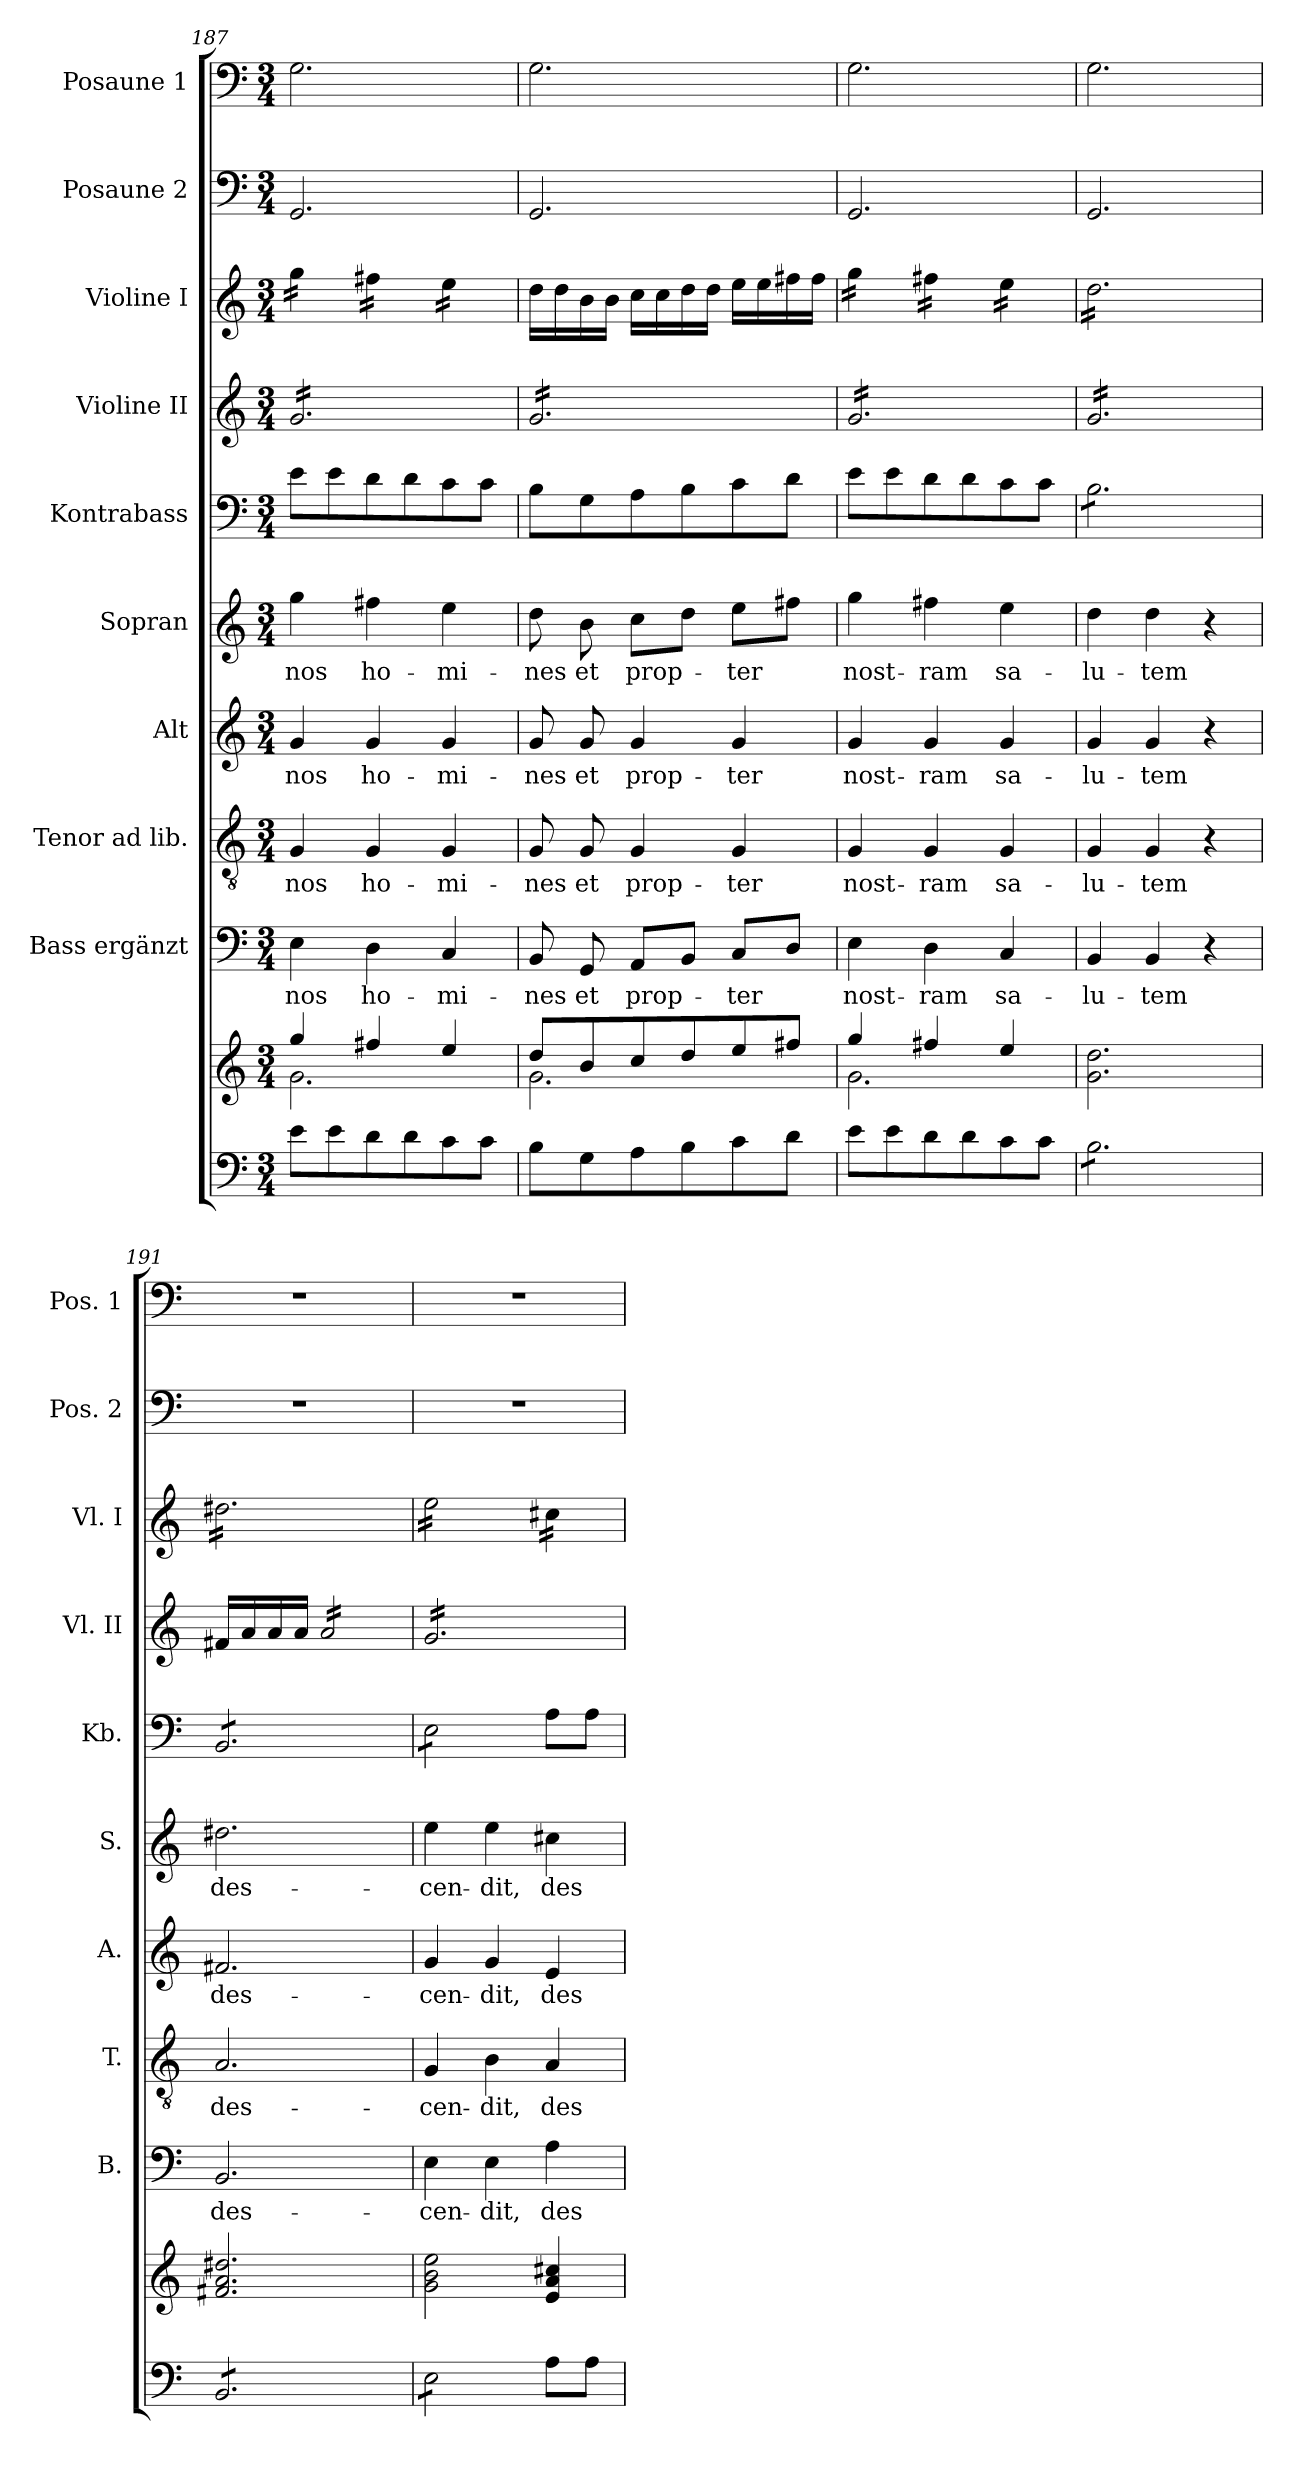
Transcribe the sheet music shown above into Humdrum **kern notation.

**kern	**kern	**kern	**text	**kern	**text	**kern	**text	**kern	**text	**kern	**kern	**kern	**kern	**kern
*part10	*part10	*part9	*part9	*part8	*part8	*part7	*part7	*part6	*part6	*part5	*part4	*part3	*part2	*part1
*staff11	*staff10	*staff9	*staff9	*staff8	*staff8	*staff7	*staff7	*staff6	*staff6	*staff5	*staff4	*staff3	*staff2	*staff1
*	*	*I"Bass ergänzt	*	*I"Tenor ad lib.	*	*I"Alt	*	*I"Sopran	*	*I"Kontrabass	*I"Violine II	*I"Violine I	*I"Posaune 2	*I"Posaune 1
*	*	*I'B.	*	*I'T.	*	*I'A.	*	*I'S.	*	*I'Kb.	*I'Vl. II	*I'Vl. I	*I'Pos. 2	*I'Pos. 1
!!LO:PB:g=z
*clefF4	*clefG2	*clefF4	*	*clefGv2	*	*clefG2	*	*clefG2	*	*clefF4	*clefG2	*clefG2	*clefF4	*clefF4
*	*	*	*	*	*	*	*	*	*	*ITrd7c12	*	*	*	*
*k[]	*k[]	*k[]	*	*k[]	*	*k[]	*	*k[]	*	*k[]	*k[]	*k[]	*k[]	*k[]
*C:	*C:	*C:	*	*C:	*	*C:	*	*C:	*	*C:	*C:	*C:	*C:	*C:
*M3/4	*M3/4	*M3/4	*	*M3/4	*	*M3/4	*	*M3/4	*	*M3/4	*M3/4	*M3/4	*M3/4	*M3/4
=187	=187	=187	=187	=187	=187	=187	=187	=187	=187	=187	=187	=187	=187	=187
*	*^	*	*	*	*	*	*	*	*	*	*	*	*	*
!	!	!	!	!LO:LY:b	!	!LO:LY:b	!	!LO:LY:b	!	!LO:LY:b	!	!	!	!	!
*	*	*	*	*	*	*	*	*	*	*	*	*tremolo	*	*	*
*	*	*	*	*	*	*	*	*	*	*	*	*	*tremolo	*	*
8e\L	4gg/	2.g\	4E\	nos	4G/	nos	4g/	nos	4gg\	nos	8E\L	16g/LL	16gg\LL	2.GG/	2.G\
.	.	.	.	.	.	.	.	.	.	.	.	16g/	16gg\	.	.
8e\	.	.	.	.	.	.	.	.	.	.	8E\	16g/	16gg\	.	.
.	.	.	.	.	.	.	.	.	.	.	.	16g/	16gg\JJ	.	.
!	!	!	!	!LO:LY:b	!	!LO:LY:b	!	!LO:LY:b	!	!LO:LY:b	!	!	!	!	!
8d\	4ff#X/	.	4D\	ho-	4G/	ho-	4g/	ho-	4ff#X\	ho-	8D\	16g/	16ff#X\LL	.	.
.	.	.	.	.	.	.	.	.	.	.	.	16g/	16ff#X\	.	.
8d\	.	.	.	.	.	.	.	.	.	.	8D\	16g/	16ff#X\	.	.
.	.	.	.	.	.	.	.	.	.	.	.	16g/	16ff#X\JJ	.	.
!	!	!	!	!LO:LY:b	!	!LO:LY:b	!	!LO:LY:b	!	!LO:LY:b	!	!	!	!	!
8c\	4ee/	.	4C/	-mi-	4G/	-mi-	4g/	-mi-	4ee\	-mi-	8C\	16g/	16ee\LL	.	.
.	.	.	.	.	.	.	.	.	.	.	.	16g/	16ee\	.	.
8c\J	.	.	.	.	.	.	.	.	.	.	8C\J	16g/	16ee\	.	.
.	.	.	.	.	.	.	.	.	.	.	.	16g/JJ	16ee\JJ	.	.
*	*	*	*	*	*	*	*	*	*	*	*	*	*Xtremolo	*	*
=188	=188	=188	=188	=188	=188	=188	=188	=188	=188	=188	=188	=188	=188	=188	=188
!	!	!	!	!LO:LY:b	!	!LO:LY:b	!	!LO:LY:b	!	!LO:LY:b	!	!	!	!	!
8B\L	8dd/L	2.g\	8BB/	-nes	8G/	-nes	8g/	-nes	8dd\	-nes	8BB\L	16g/LL	16dd\LL	2.GG/	2.G\
.	.	.	.	.	.	.	.	.	.	.	.	16g/	16dd\	.	.
!	!	!	!	!LO:LY:b	!	!LO:LY:b	!	!LO:LY:b	!	!LO:LY:b	!	!	!	!	!
8G\	8b/	.	8GG/	et	8G/	et	8g/	et	8b\	et	8GG\	16g/	16b\	.	.
.	.	.	.	.	.	.	.	.	.	.	.	16g/	16b\JJ	.	.
!	!	!	!	!LO:LY:b	!	!LO:LY:b	!	!LO:LY:b	!	!LO:LY:b	!	!	!	!	!
8A\	8cc/	.	8AA/L	prop-	4G/	prop-	4g/	prop-	8cc\L	prop-	8AA\	16g/	16cc\LL	.	.
.	.	.	.	.	.	.	.	.	.	.	.	16g/	16cc\	.	.
8B\	8dd/	.	8BB/J	.	.	.	.	.	8dd\J	.	8BB\	16g/	16dd\	.	.
.	.	.	.	.	.	.	.	.	.	.	.	16g/	16dd\JJ	.	.
!	!	!	!	!LO:LY:b	!	!LO:LY:b	!	!LO:LY:b	!	!LO:LY:b	!	!	!	!	!
8c\	8ee/	.	8C/L	-ter	4G/	-ter	4g/	-ter	8ee\L	-ter	8C\	16g/	16ee\LL	.	.
.	.	.	.	.	.	.	.	.	.	.	.	16g/	16ee\	.	.
8d\J	8ff#X/J	.	8D/J	.	.	.	.	.	8ff#X\J	.	8D\J	16g/	16ff#X\	.	.
.	.	.	.	.	.	.	.	.	.	.	.	16g/JJ	16ff#\JJ	.	.
=189	=189	=189	=189	=189	=189	=189	=189	=189	=189	=189	=189	=189	=189	=189	=189
!	!	!	!	!LO:LY:b	!	!LO:LY:b	!	!LO:LY:b	!	!LO:LY:b	!	!	!	!	!
*	*	*	*	*	*	*	*	*	*	*	*	*	*tremolo	*	*
8e\L	4gg/	2.g\	4E\	nost-	4G/	nost-	4g/	nost-	4gg\	nost-	8E\L	16g/LL	16gg\LL	2.GG/	2.G\
.	.	.	.	.	.	.	.	.	.	.	.	16g/	16gg\	.	.
8e\	.	.	.	.	.	.	.	.	.	.	8E\	16g/	16gg\	.	.
.	.	.	.	.	.	.	.	.	.	.	.	16g/	16gg\JJ	.	.
!	!	!	!	!LO:LY:b	!	!LO:LY:b	!	!LO:LY:b	!	!LO:LY:b	!	!	!	!	!
8d\	4ff#X/	.	4D\	-ram	4G/	-ram	4g/	-ram	4ff#X\	-ram	8D\	16g/	16ff#X\LL	.	.
.	.	.	.	.	.	.	.	.	.	.	.	16g/	16ff#X\	.	.
8d\	.	.	.	.	.	.	.	.	.	.	8D\	16g/	16ff#X\	.	.
.	.	.	.	.	.	.	.	.	.	.	.	16g/	16ff#X\JJ	.	.
!	!	!	!	!LO:LY:b	!	!LO:LY:b	!	!LO:LY:b	!	!LO:LY:b	!	!	!	!	!
8c\	4ee/	.	4C/	sa-	4G/	sa-	4g/	sa-	4ee\	sa-	8C\	16g/	16ee\LL	.	.
.	.	.	.	.	.	.	.	.	.	.	.	16g/	16ee\	.	.
8c\J	.	.	.	.	.	.	.	.	.	.	8C\J	16g/	16ee\	.	.
.	.	.	.	.	.	.	.	.	.	.	.	16g/JJ	16ee\JJ	.	.
*	*v	*v	*	*	*	*	*	*	*	*	*	*	*	*	*
=190	=190	=190	=190	=190	=190	=190	=190	=190	=190	=190	=190	=190	=190	=190
!	!	!	!LO:LY:b	!	!LO:LY:b	!	!LO:LY:b	!	!LO:LY:b	!	!	!	!	!
*tremolo	*	*	*	*	*	*	*	*	*	*	*	*	*	*
*	*	*	*	*	*	*	*	*	*	*tremolo	*	*	*	*
8B\L	2.g\ 2.dd\	4BB/	-lu-	4G/	-lu-	4g/	-lu-	4dd\	-lu-	8BB\L	16g/LL	16dd\LL	2.GG/	2.G\
.	.	.	.	.	.	.	.	.	.	.	16g/	16dd\	.	.
8B\	.	.	.	.	.	.	.	.	.	8BB\	16g/	16dd\	.	.
.	.	.	.	.	.	.	.	.	.	.	16g/	16dd\	.	.
!	!	!	!LO:LY:b	!	!LO:LY:b	!	!LO:LY:b	!	!LO:LY:b	!	!	!	!	!
8B\	.	4BB/	-tem	4G/	-tem	4g/	-tem	4dd\	-tem	8BB\	16g/	16dd\	.	.
.	.	.	.	.	.	.	.	.	.	.	16g/	16dd\	.	.
8B\	.	.	.	.	.	.	.	.	.	8BB\	16g/	16dd\	.	.
.	.	.	.	.	.	.	.	.	.	.	16g/	16dd\	.	.
8B\	.	4r	.	4r	.	4r	.	4r	.	8BB\	16g/	16dd\	.	.
.	.	.	.	.	.	.	.	.	.	.	16g/	16dd\	.	.
8B\J	.	.	.	.	.	.	.	.	.	8BB\J	16g/	16dd\	.	.
.	.	.	.	.	.	.	.	.	.	.	16g/JJ	16dd\JJ	.	.
*	*	*	*	*	*	*	*	*	*	*	*Xtremolo	*	*	*
=191	=191	=191	=191	=191	=191	=191	=191	=191	=191	=191	=191	=191	=191	=191
!	!	!	!LO:LY:b	!	!LO:LY:b	!	!LO:LY:b	!	!LO:LY:b	!	!	!	!	!
8BB/L	2.f#X/ 2.a/ 2.dd#X/	2.BB/	des-	2.A/	des-	2.f#X/	des-	2.dd#X\	des-	8BBB/L	16f#X/LL	16dd#X\LL	2.r	2.r
.	.	.	.	.	.	.	.	.	.	.	16a/	16dd#X\	.	.
8BB/	.	.	.	.	.	.	.	.	.	8BBB/	16a/	16dd#X\	.	.
.	.	.	.	.	.	.	.	.	.	.	16a/JJ	16dd#X\	.	.
*	*	*	*	*	*	*	*	*	*	*	*tremolo	*	*	*
8BB/	.	.	.	.	.	.	.	.	.	8BBB/	16a/LL	16dd#X\	.	.
.	.	.	.	.	.	.	.	.	.	.	16a/	16dd#X\	.	.
8BB/	.	.	.	.	.	.	.	.	.	8BBB/	16a/	16dd#X\	.	.
.	.	.	.	.	.	.	.	.	.	.	16a/	16dd#X\	.	.
8BB/	.	.	.	.	.	.	.	.	.	8BBB/	16a/	16dd#X\	.	.
.	.	.	.	.	.	.	.	.	.	.	16a/	16dd#X\	.	.
8BB/J	.	.	.	.	.	.	.	.	.	8BBB/J	16a/	16dd#X\	.	.
.	.	.	.	.	.	.	.	.	.	.	16a/JJ	16dd#X\JJ	.	.
!!LO:PB:g=z
=192	=192	=192	=192	=192	=192	=192	=192	=192	=192	=192	=192	=192	=192	=192
!	!	!	!LO:LY:b	!	!LO:LY:b	!	!LO:LY:b	!	!LO:LY:b	!	!	!	!	!
8E\L	2g\ 2b\ 2ee\	4E\	-cen-	4G/	-cen-	4g/	-cen-	4ee\	-cen-	8EE\L	16g/LL	16ee\LL	2.r	2.r
.	.	.	.	.	.	.	.	.	.	.	16g/	16ee\	.	.
8E\	.	.	.	.	.	.	.	.	.	8EE\	16g/	16ee\	.	.
.	.	.	.	.	.	.	.	.	.	.	16g/	16ee\	.	.
!	!	!	!LO:LY:b	!	!LO:LY:b	!	!LO:LY:b	!	!LO:LY:b	!	!	!	!	!
8E\	.	4E\	-dit,	4B\	-dit,	4g/	-dit,	4ee\	-dit,	8EE\	16g/	16ee\	.	.
.	.	.	.	.	.	.	.	.	.	.	16g/	16ee\	.	.
8E\J	.	.	.	.	.	.	.	.	.	8EE\J	16g/	16ee\	.	.
*	*	*	*	*	*	*	*	*	*	*Xtremolo	*	*	*	*
*Xtremolo	*	*	*	*	*	*	*	*	*	*	*	*	*	*
.	.	.	.	.	.	.	.	.	.	.	16g/	16ee\JJ	.	.
!	!	!	!LO:LY:b	!	!LO:LY:b	!	!LO:LY:b	!	!LO:LY:b	!	!	!	!	!
8A\L	4e/ 4a/ 4cc#X/	4A\	des-	4A/	des-	4e/	des-	4cc#X\	des-	8AA\L	16g/	16cc#X\LL	.	.
.	.	.	.	.	.	.	.	.	.	.	16g/	16cc#X\	.	.
8A\J	.	.	.	.	.	.	.	.	.	8AA\J	16g/	16cc#X\	.	.
.	.	.	.	.	.	.	.	.	.	.	16g/JJ	16cc#X\JJ	.	.
*	*	*	*	*	*	*	*	*	*	*	*	*Xtremolo	*	*
*	*	*	*	*	*	*	*	*	*	*	*Xtremolo	*	*	*
=	=	=	=	=	=	=	=	=	=	=	=	=	=	=
*-	*-	*-	*-	*-	*-	*-	*-	*-	*-	*-	*-	*-	*-	*-
